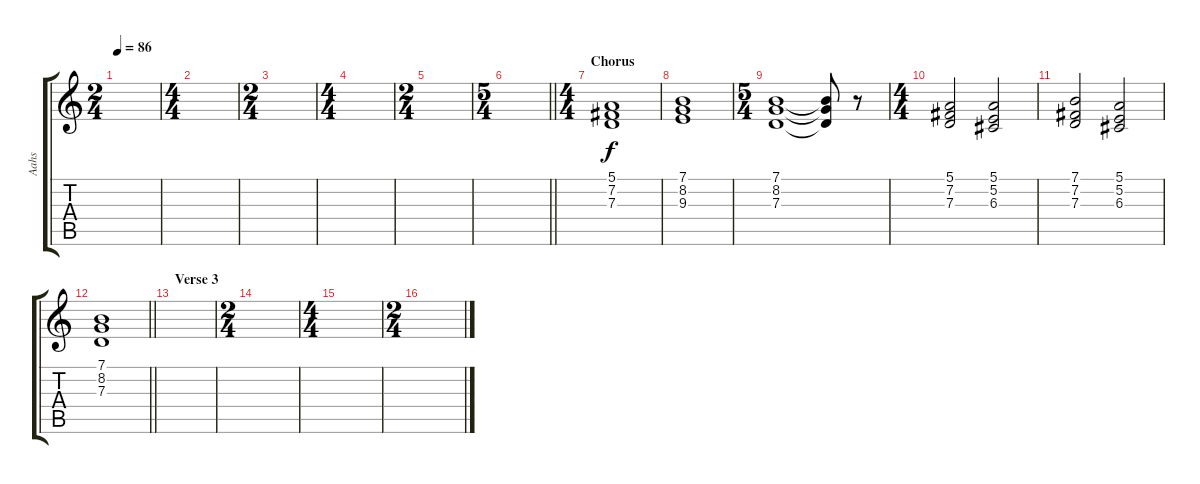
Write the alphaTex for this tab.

\track ("Aahs" "Aahs") {instrument choiraahs}
\staff {score tabs}
\tuning (E4 B3 G3 D3 A2 E2) {hide}
\ts (2 4)
\tempo 86
\clef g2
\ks c
|
\ts (4 4)
|
\ts (2 4)
|
\ts (4 4)
|
\ts (2 4)
|
\ts (5 4)
\barLineRight lightlight
|
\ts (4 4)
\section ("" "Chorus")
(5.1 7.2 7.3).1 |
(7.1 8.2 9.3).1 |
\ts (5 4)
(7.1 8.2 7.3).1 (7.1{t} 8.2{t} 7.3{t}).8 r.8 |
\ts (4 4)
(5.1 7.2 7.3).2 (5.1 5.2 6.3).2 |
(7.1 7.2 7.3).2 (5.1 5.2 6.3).2 |
\barLineRight lightlight
(7.1 8.2 7.3).1 |
\section ("" "Verse 3")
|
\ts (2 4)
|
\ts (4 4)
|
\ts (2 4)
